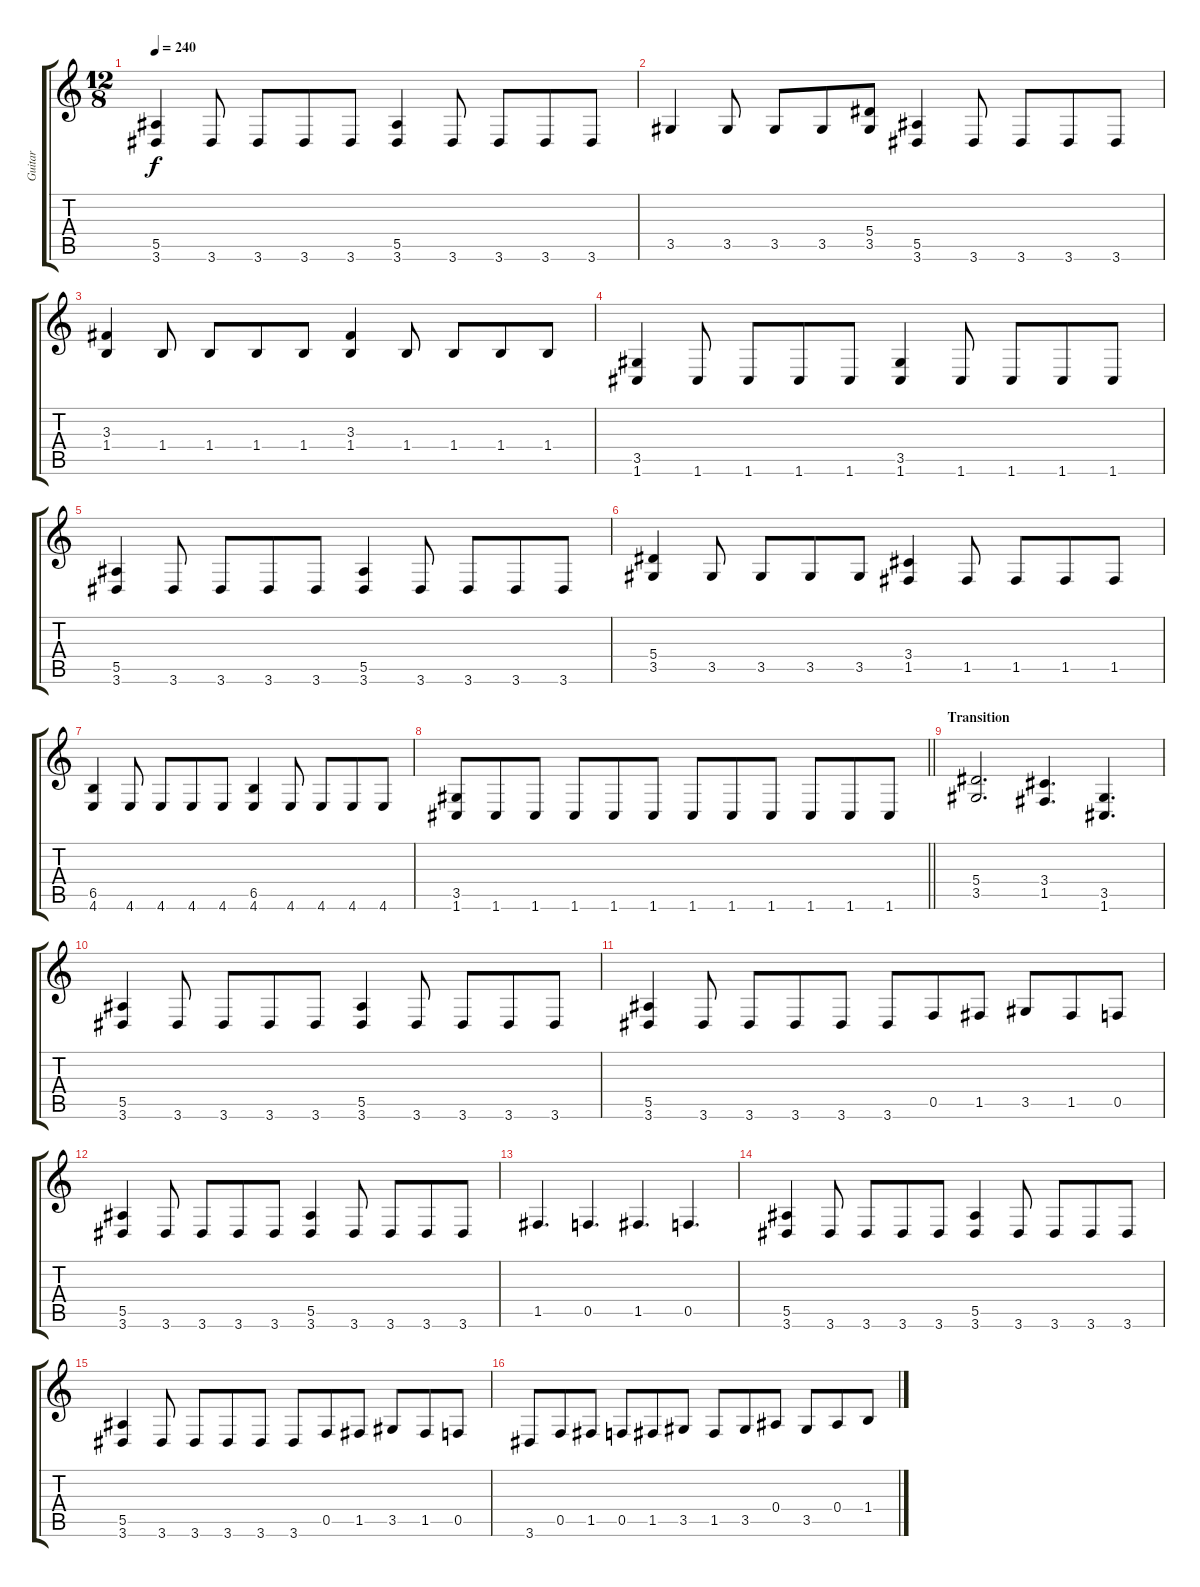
\track ("Guitar" "Guitar") {instrument distortionguitar}
\staff {score tabs}
\tuning (C4 G3 Eb3 Bb2 F2 C2) {hide}
\ts (12 8)
\tempo 240
\clef g2
\ks c
(5.5 3.6).4{dy f} 3.6.8 3.6.8 3.6.8 3.6.8 (5.5 3.6).4 3.6.8 3.6.8 3.6.8 3.6.8 |
3.5.4 3.5.8 3.5.8 3.5.8 (5.4 3.5).8 (5.5 3.6).4 3.6.8 3.6.8 3.6.8 3.6.8 |
(3.3 1.4).4 1.4.8 1.4.8 1.4.8 1.4.8 (3.3 1.4).4 1.4.8 1.4.8 1.4.8 1.4.8 |
(3.5 1.6).4 1.6.8 1.6.8 1.6.8 1.6.8 (3.5 1.6).4 1.6.8 1.6.8 1.6.8 1.6.8 |
(5.5 3.6).4 3.6.8 3.6.8 3.6.8 3.6.8 (5.5 3.6).4 3.6.8 3.6.8 3.6.8 3.6.8 |
(5.4 3.5).4 3.5.8 3.5.8 3.5.8 3.5.8 (3.4 1.5).4 1.5.8 1.5.8 1.5.8 1.5.8 |
(6.5 4.6).4 4.6.8 4.6.8 4.6.8 4.6.8 (6.5 4.6).4 4.6.8 4.6.8 4.6.8 4.6.8 |
\barLineRight lightlight
(3.5 1.6).8 1.6.8 1.6.8 1.6.8 1.6.8 1.6.8 1.6.8 1.6.8 1.6.8 1.6.8 1.6.8 1.6.8 |
\section ("" "Transition")
(5.4 3.5).2{d} (3.4 1.5).4{d} (3.5 1.6).4{d} |
(5.5 3.6).4 3.6.8 3.6.8 3.6.8 3.6.8 (5.5 3.6).4 3.6.8 3.6.8 3.6.8 3.6.8 |
(5.5 3.6).4 3.6.8 3.6.8 3.6.8 3.6.8 3.6.8 0.5.8 1.5.8 3.5.8 1.5.8 0.5.8 |
(5.5 3.6).4 3.6.8 3.6.8 3.6.8 3.6.8 (5.5 3.6).4 3.6.8 3.6.8 3.6.8 3.6.8 |
1.5.4{d} 0.5.4{d} 1.5.4{d} 0.5.4{d} |
(5.5 3.6).4 3.6.8 3.6.8 3.6.8 3.6.8 (5.5 3.6).4 3.6.8 3.6.8 3.6.8 3.6.8 |
(5.5 3.6).4 3.6.8 3.6.8 3.6.8 3.6.8 3.6.8 0.5.8 1.5.8 3.5.8 1.5.8 0.5.8 |
3.6.8 0.5.8 1.5.8 0.5.8 1.5.8 3.5.8 1.5.8 3.5.8 0.4.8 3.5.8 0.4.8 1.4.8
